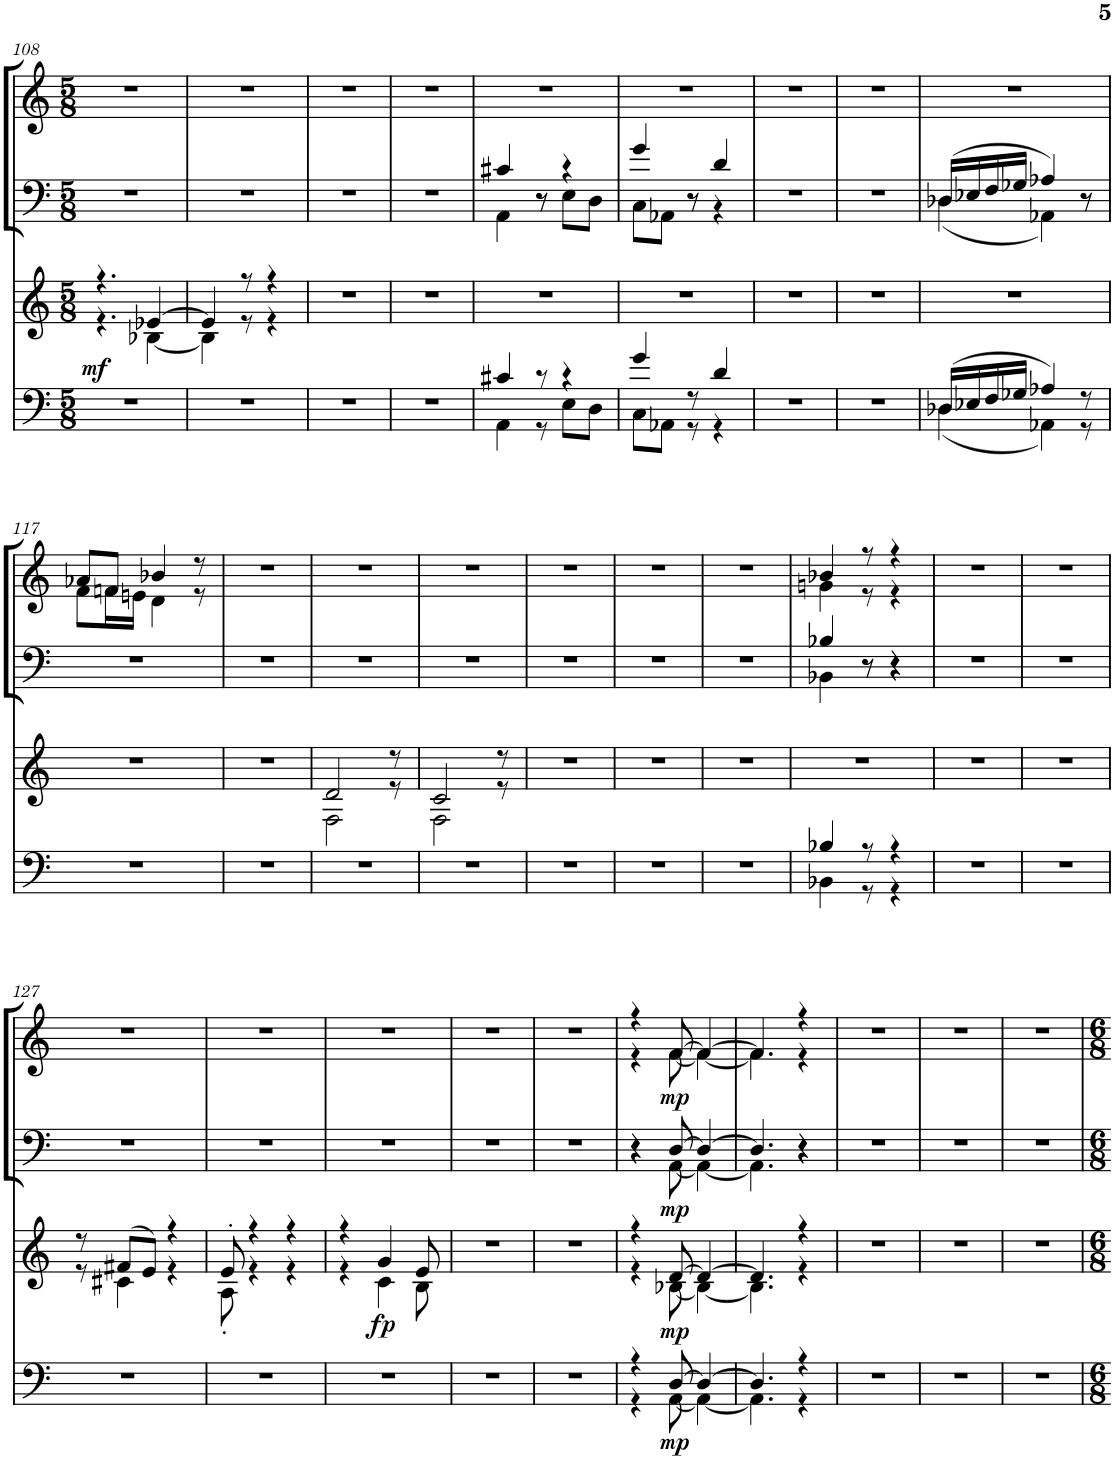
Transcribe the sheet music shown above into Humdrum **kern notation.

**kern	**dynam	**kern	**dynam	**kern	**dynam	**kern	**dynam
*part4	*part4	*part3	*part3	*part2	*part2	*part1	*part1
*staff4	*staff4	*staff3	*staff3	*staff2	*staff2	*staff1	*staff1
*I"Violas	*	*I"Horn in F	*	*I"Bassoon	*	*I"Oboe	*
*	*	*I'Hn	*	*I'Bsn	*	*I'Ob	*
!!LO:PB:g=z
*clefF4	*	*clefG2	*	*clefF4	*	*clefG2	*
*	*	*Trd4c7	*	*	*	*	*
*k[]	*	*k[]	*	*k[]	*	*k[]	*
*M5/8	*	*M5/8	*	*M5/8	*	*M5/8	*
=108	=108	=108	=108	=108	=108	=108	=108
*	*	*^	*	*	*	*	*
8%5r	.	4.r	4.r	.	8%5r	.	8%5r	.
!	!	!	!	!LO:DY:b	!	!	!	!
.	.	[4e-X/	[4B-X\	mf	.	.	.	.
=109	=109	=109	=109	=109	=109	=109	=109	=109
8%5r	.	4e-/]	4B-\]	.	8%5r	.	8%5r	.
.	.	8r	8r	.	.	.	.	.
.	.	4r	4r	.	.	.	.	.
*	*	*v	*v	*	*	*	*	*
=110	=110	=110	=110	=110	=110	=110	=110
8%5r	.	8%5r	.	8%5r	.	8%5r	.
=111	=111	=111	=111	=111	=111	=111	=111
8%5r	.	8%5r	.	8%5r	.	8%5r	.
=112	=112	=112	=112	=112	=112	=112	=112
*^	*	*	*	*^	*	*	*
4c#X/	4AA\	.	8%5r	.	4c#X/	4AA\	.	8%5r	.
8r	8r	.	.	.	8r	8r	.	.	.
4r	8E\L	.	.	.	4r	8E\L	.	.	.
.	8D\J	.	.	.	.	8D\J	.	.	.
=113	=113	=113	=113	=113	=113	=113	=113	=113	=113
4g/	8C\L	.	8%5r	.	4g/	8C\L	.	8%5r	.
.	8AA-X\J	.	.	.	.	8AA-X\J	.	.	.
8r	8r	.	.	.	8r	8r	.	.	.
4d/	4r	.	.	.	4d/	4r	.	.	.
*v	*v	*	*	*	*v	*v	*	*	*
=114	=114	=114	=114	=114	=114	=114	=114
8%5r	.	8%5r	.	8%5r	.	8%5r	.
=115	=115	=115	=115	=115	=115	=115	=115
8%5r	.	8%5r	.	8%5r	.	8%5r	.
=116	=116	=116	=116	=116	=116	=116	=116
*^	*	*	*	*^	*	*	*
(16D-X/LL	(4D-\	.	8%5r	.	(16D-X/LL	(4D-\	.	8%5r	.
16E-X/	.	.	.	.	16E-X/	.	.	.	.
16F/	.	.	.	.	16F/	.	.	.	.
16G-X/JJ	.	.	.	.	16G-X/JJ	.	.	.	.
4A-X/)	4AA-X\)	.	.	.	4A-X/)	4AA-X\)	.	.	.
8r	8r	.	.	.	8r	8r	.	.	.
*v	*v	*	*	*	*v	*v	*	*	*
!!LO:LB:g=z
=117	=117	=117	=117	=117	=117	=117	=117
*	*	*	*	*	*	*^	*
8%5r	.	8%5r	.	8%5r	.	8a-X/L	8f\L	.
.	.	.	.	.	.	8fn/J	16f\L	.
.	.	.	.	.	.	.	16en\JJ	.
.	.	.	.	.	.	4b-X/	4d\	.
.	.	.	.	.	.	8r	8r	.
*	*	*	*	*	*	*v	*v	*
=118	=118	=118	=118	=118	=118	=118	=118
8%5r	.	8%5r	.	8%5r	.	8%5r	.
=119	=119	=119	=119	=119	=119	=119	=119
*	*	*^	*	*	*	*	*
8%5r	.	2d/	2F\	.	8%5r	.	8%5r	.
.	.	8r	8r	.	.	.	.	.
=120	=120	=120	=120	=120	=120	=120	=120	=120
8%5r	.	2c/	2F\	.	8%5r	.	8%5r	.
.	.	8r	8r	.	.	.	.	.
*	*	*v	*v	*	*	*	*	*
=121	=121	=121	=121	=121	=121	=121	=121
8%5r	.	8%5r	.	8%5r	.	8%5r	.
=122	=122	=122	=122	=122	=122	=122	=122
8%5r	.	8%5r	.	8%5r	.	8%5r	.
=123	=123	=123	=123	=123	=123	=123	=123
8%5r	.	8%5r	.	8%5r	.	8%5r	.
=124	=124	=124	=124	=124	=124	=124	=124
*^	*	*	*	*^	*	*^	*
4B-X/	4BB-X\	.	8%5r	.	4B-X/	4BB-X\	.	4b-X/	4gn\	.
8r	8r	.	.	.	8r	8r	.	8r	8r	.
4r	4r	.	.	.	4r	4r	.	4r	4r	.
*	*	*	*	*	*v	*v	*	*	*	*
*v	*v	*	*	*	*	*	*v	*v	*
=125	=125	=125	=125	=125	=125	=125	=125
8%5r	.	8%5r	.	8%5r	.	8%5r	.
=126	=126	=126	=126	=126	=126	=126	=126
8%5r	.	8%5r	.	8%5r	.	8%5r	.
!!LO:LB:g=z
=127	=127	=127	=127	=127	=127	=127	=127
*	*	*^	*	*	*	*	*
8%5r	.	8r	8r	.	8%5r	.	8%5r	.
.	.	(8f#X/L	4c#X\	.	.	.	.	.
.	.	8e/J)	.	.	.	.	.	.
.	.	4r	4r	.	.	.	.	.
=128	=128	=128	=128	=128	=128	=128	=128	=128
8%5r	.	8e'/	8A'\	.	8%5r	.	8%5r	.
.	.	4r	4r	.	.	.	.	.
.	.	4r	4r	.	.	.	.	.
=129	=129	=129	=129	=129	=129	=129	=129	=129
8%5r	.	4r	4r	.	8%5r	.	8%5r	.
!	!	!	!	!LO:DY:b	!	!	!	!
.	.	4g/	4c\	fp	.	.	.	.
.	.	8e/	8B\	.	.	.	.	.
*	*	*v	*v	*	*	*	*	*
=130	=130	=130	=130	=130	=130	=130	=130
8%5r	.	8%5r	.	8%5r	.	8%5r	.
=131	=131	=131	=131	=131	=131	=131	=131
8%5r	.	8%5r	.	8%5r	.	8%5r	.
=132	=132	=132	=132	=132	=132	=132	=132
*^	*	*^	*	*^	*	*^	*
4r	4r	.	4r	4r	.	4r	4r	.	4r	4r	.
!	!	!LO:DY:b	!	!	!LO:DY:b	!	!	!LO:DY:b	!	!	!LO:DY:b
[8D/	[8AA\	mp	[8d/	[8B-X\	mp	[8D/	[8AA\	mp	[8f/	[8f\	mp
4D/_	4AA\_	.	4d/_	4B-\_	.	4D/_	4AA\_	.	4f/_	4f\_	.
=133	=133	=133	=133	=133	=133	=133	=133	=133	=133	=133	=133
4.D/]	4.AA\]	.	4.d/]	4.B-\]	.	4.D/]	4.AA\]	.	4.f/]	4.f\]	.
4r	4r	.	4r	4r	.	4r	4r	.	4r	4r	.
*v	*v	*	*	*	*	*v	*v	*	*v	*v	*
*	*	*v	*v	*	*	*	*	*
=134	=134	=134	=134	=134	=134	=134	=134
8%5r	.	8%5r	.	8%5r	.	8%5r	.
=135	=135	=135	=135	=135	=135	=135	=135
8%5r	.	8%5r	.	8%5r	.	8%5r	.
=136	=136	=136	=136	=136	=136	=136	=136
8%5r	.	8%5r	.	8%5r	.	8%5r	.
=	=	=	=	=	=	=	=
*-	*-	*-	*-	*-	*-	*-	*-
